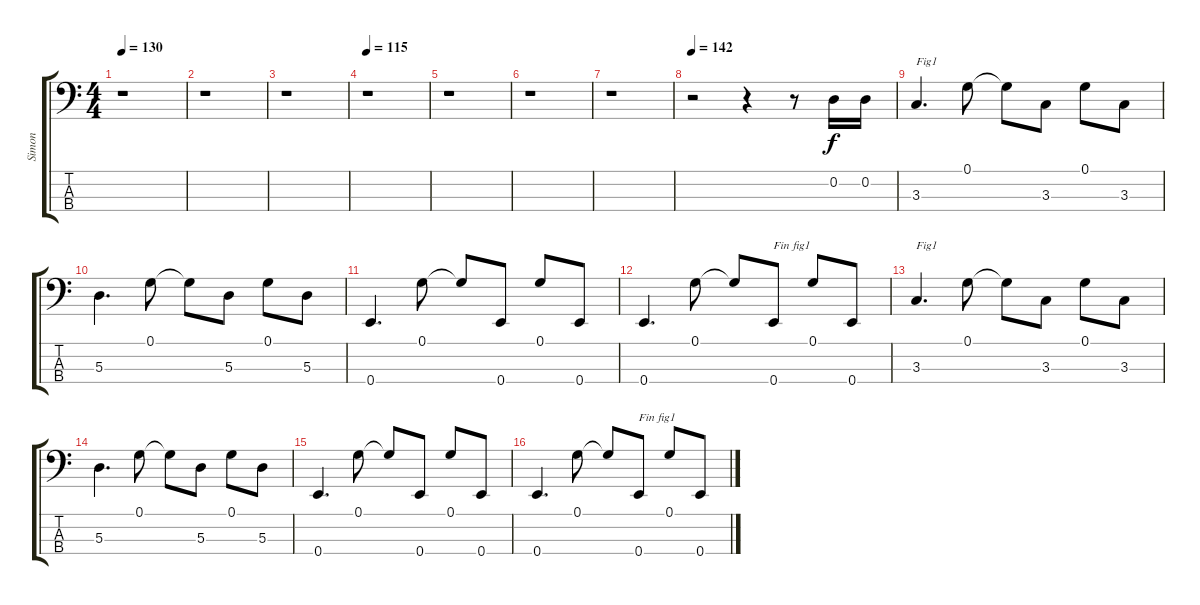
\track ("Simon" "Simon") {instrument electricbasspick}
\staff {score tabs}
\tuning (G2 D2 A1 E1) {hide}
\ts (4 4)
\tempo 130
\clef f4
\ks c
r.1{dy f} |
r.1 |
r.1 |
\tempo 115
r.1 |
r.1 |
r.1 |
r.1 |
\tempo 142
r.2 r.4 r.8 0.2.16 0.2.16 |
3.3.4{d txt "Fig1"} 0.1.8 0.1{t}.8 3.3.8 0.1.8 3.3.8 |
5.3.4{d} 0.1.8 0.1{t}.8 5.3.8 0.1.8 5.3.8 |
0.4.4{d} 0.1.8 0.1{t}.8 0.4.8 0.1.8 0.4.8 |
0.4.4{d} 0.1.8 0.1{t}.8 0.4.8{txt "Fin fig1"} 0.1.8 0.4.8 |
3.3.4{d txt "Fig1"} 0.1.8 0.1{t}.8 3.3.8 0.1.8 3.3.8 |
5.3.4{d} 0.1.8 0.1{t}.8 5.3.8 0.1.8 5.3.8 |
0.4.4{d} 0.1.8 0.1{t}.8 0.4.8 0.1.8 0.4.8 |
0.4.4{d} 0.1.8 0.1{t}.8 0.4.8{txt "Fin fig1"} 0.1.8 0.4.8
